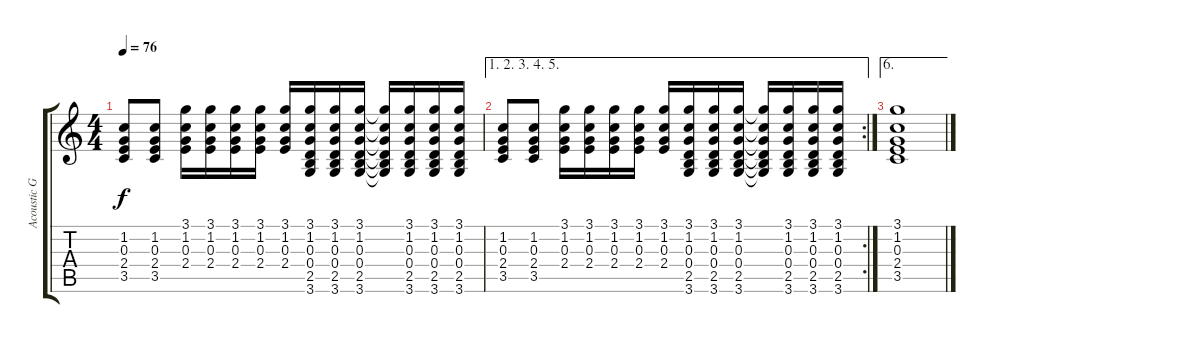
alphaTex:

\track ("Acoustic Guitar 1" "Acoustic G") {instrument acousticguitarnylon}
\staff {score tabs}
\tuning (E4 B3 G3 D3 A2 E2) {hide}
\ts (4 4)
\tempo 76
\clef g2
\ks c
(1.2 0.3 2.4 3.5).8{dy f} (1.2 0.3 2.4 3.5).8 (3.1 1.2 0.3 2.4).16 (3.1 1.2 0.3 2.4).16 (3.1 1.2 0.3 2.4).16 (3.1 1.2 0.3 2.4).16 (3.1 1.2 0.3 2.4).16 (3.1 1.2 0.3 0.4 2.5 3.6).16 (3.1 1.2 0.3 0.4 2.5 3.6).16 (3.1 1.2 0.3 0.4 2.5 3.6).16 (3.1{t} 1.2{t} 0.3{t} 0.4{t} 2.5{t} 3.6{t}).16 (3.1 1.2 0.3 0.4 2.5 3.6).16 (3.1 1.2 0.3 0.4 2.5 3.6).16 (3.1 1.2 0.3 0.4 2.5 3.6).16 |
\ae (1 2 3 4 5)
\rc 2
(1.2 0.3 2.4 3.5).8 (1.2 0.3 2.4 3.5).8 (3.1 1.2 0.3 2.4).16 (3.1 1.2 0.3 2.4).16 (3.1 1.2 0.3 2.4).16 (3.1 1.2 0.3 2.4).16 (3.1 1.2 0.3 2.4).16 (3.1 1.2 0.3 0.4 2.5 3.6).16 (3.1 1.2 0.3 0.4 2.5 3.6).16 (3.1 1.2 0.3 0.4 2.5 3.6).16 (3.1{t} 1.2{t} 0.3{t} 0.4{t} 2.5{t} 3.6{t}).16 (3.1 1.2 0.3 0.4 2.5 3.6).16 (3.1 1.2 0.3 0.4 2.5 3.6).16 (3.1 1.2 0.3 0.4 2.5 3.6).16 |
\ae 6
(3.1 1.2 0.3 2.4 3.5).1
